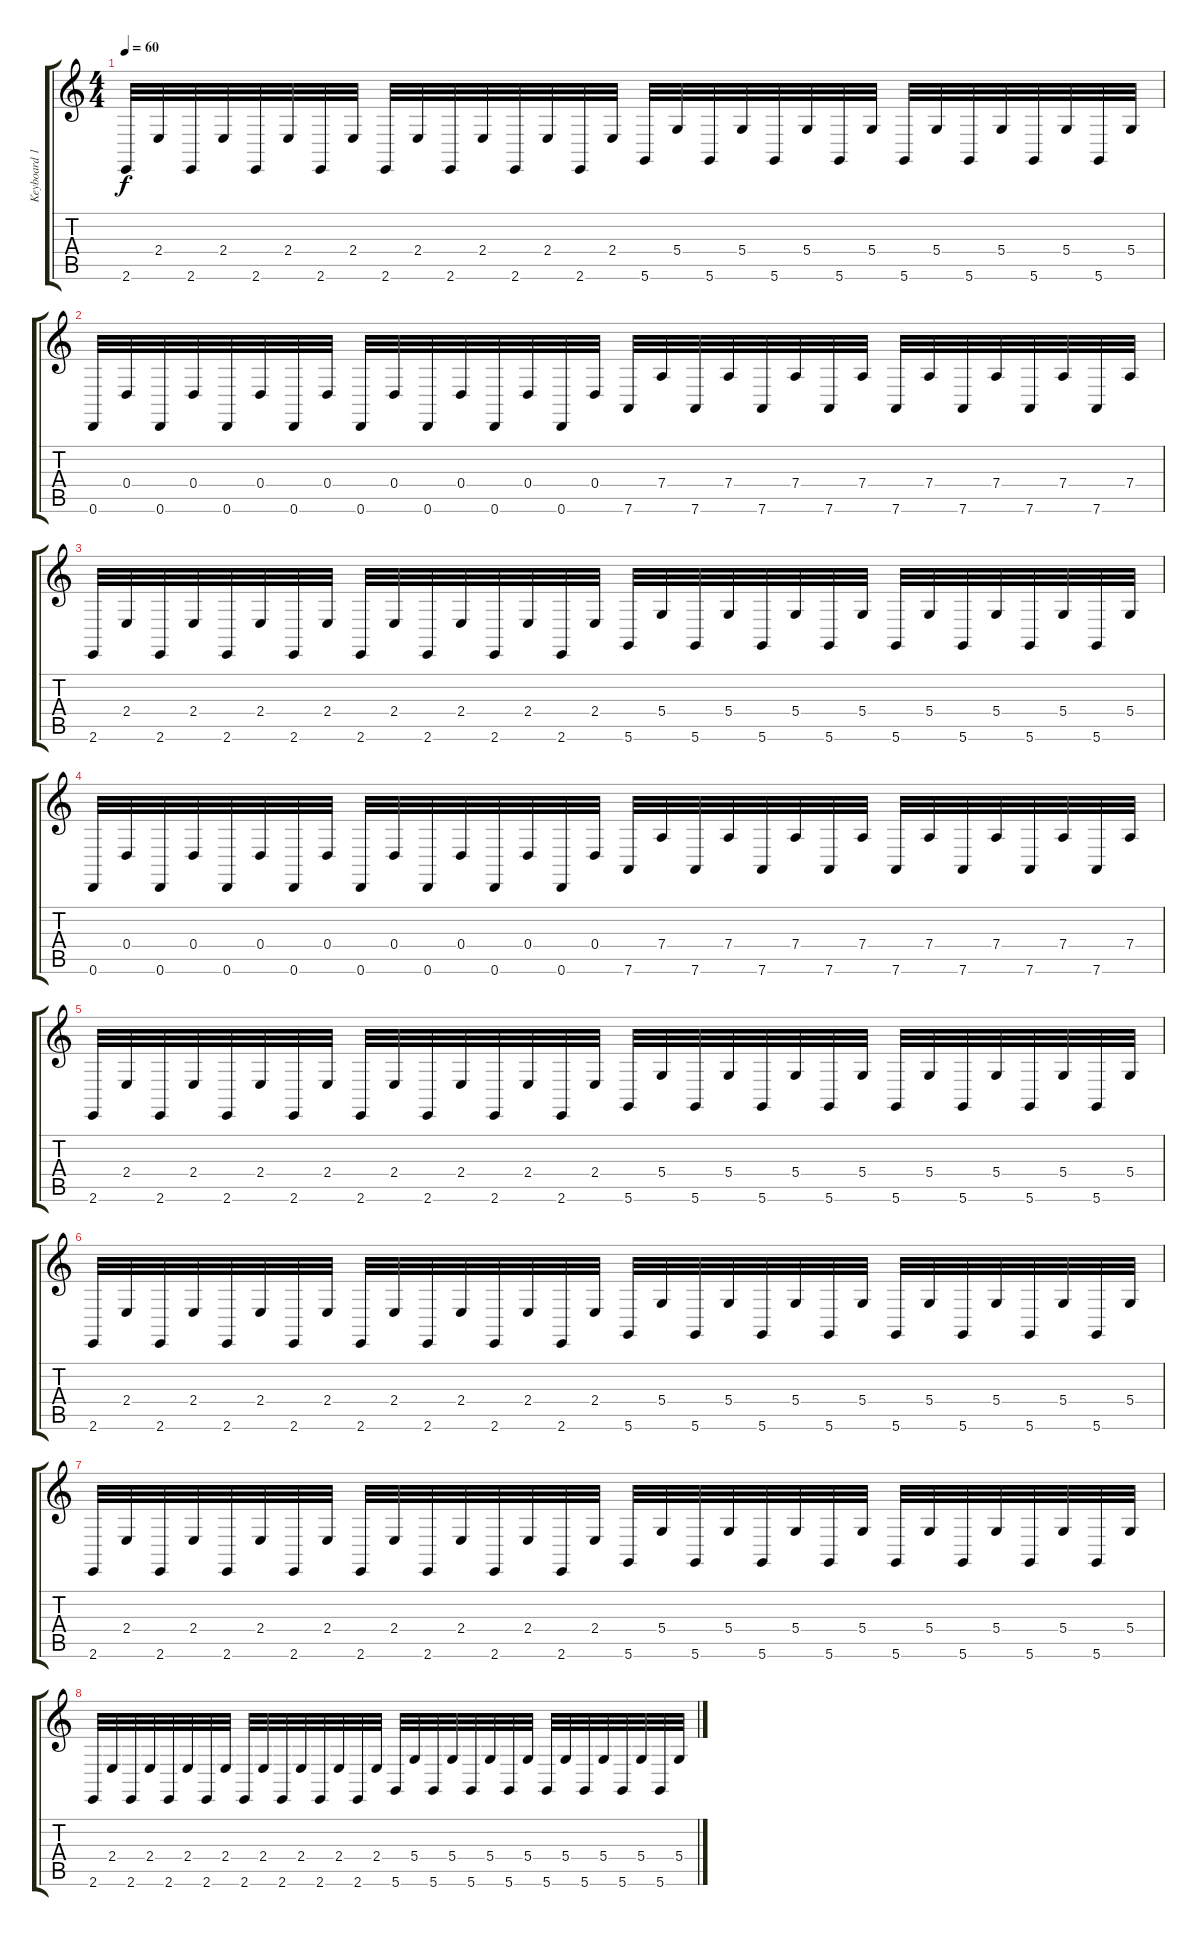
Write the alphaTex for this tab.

\track ("Keyboard 1" "Keyboard 1") {instrument lead8bassandlead}
\staff {score tabs}
\tuning (E4 B3 G3 D3 A2 D2) {hide}
\ts (4 4)
\tempo 60
\clef g2
\ks c
2.6.32{dy f} 2.4.32 2.6.32 2.4.32 2.6.32 2.4.32 2.6.32 2.4.32 2.6.32 2.4.32 2.6.32 2.4.32 2.6.32 2.4.32 2.6.32 2.4.32 5.6.32 5.4.32 5.6.32 5.4.32 5.6.32 5.4.32 5.6.32 5.4.32 5.6.32 5.4.32 5.6.32 5.4.32 5.6.32 5.4.32 5.6.32 5.4.32 |
0.6.32 0.4.32 0.6.32 0.4.32 0.6.32 0.4.32 0.6.32 0.4.32 0.6.32 0.4.32 0.6.32 0.4.32 0.6.32 0.4.32 0.6.32 0.4.32 7.6.32 7.4.32 7.6.32 7.4.32 7.6.32 7.4.32 7.6.32 7.4.32 7.6.32 7.4.32 7.6.32 7.4.32 7.6.32 7.4.32 7.6.32 7.4.32 |
2.6.32 2.4.32 2.6.32 2.4.32 2.6.32 2.4.32 2.6.32 2.4.32 2.6.32 2.4.32 2.6.32 2.4.32 2.6.32 2.4.32 2.6.32 2.4.32 5.6.32 5.4.32 5.6.32 5.4.32 5.6.32 5.4.32 5.6.32 5.4.32 5.6.32 5.4.32 5.6.32 5.4.32 5.6.32 5.4.32 5.6.32 5.4.32 |
0.6.32 0.4.32 0.6.32 0.4.32 0.6.32 0.4.32 0.6.32 0.4.32 0.6.32 0.4.32 0.6.32 0.4.32 0.6.32 0.4.32 0.6.32 0.4.32 7.6.32 7.4.32 7.6.32 7.4.32 7.6.32 7.4.32 7.6.32 7.4.32 7.6.32 7.4.32 7.6.32 7.4.32 7.6.32 7.4.32 7.6.32 7.4.32 |
2.6.32 2.4.32 2.6.32 2.4.32 2.6.32 2.4.32 2.6.32 2.4.32 2.6.32 2.4.32 2.6.32 2.4.32 2.6.32 2.4.32 2.6.32 2.4.32 5.6.32 5.4.32 5.6.32 5.4.32 5.6.32 5.4.32 5.6.32 5.4.32 5.6.32 5.4.32 5.6.32 5.4.32 5.6.32 5.4.32 5.6.32 5.4.32 |
2.6.32 2.4.32 2.6.32 2.4.32 2.6.32 2.4.32 2.6.32 2.4.32 2.6.32 2.4.32 2.6.32 2.4.32 2.6.32 2.4.32 2.6.32 2.4.32 5.6.32 5.4.32 5.6.32 5.4.32 5.6.32 5.4.32 5.6.32 5.4.32 5.6.32 5.4.32 5.6.32 5.4.32 5.6.32 5.4.32 5.6.32 5.4.32 |
2.6.32 2.4.32 2.6.32 2.4.32 2.6.32 2.4.32 2.6.32 2.4.32 2.6.32 2.4.32 2.6.32 2.4.32 2.6.32 2.4.32 2.6.32 2.4.32 5.6.32 5.4.32 5.6.32 5.4.32 5.6.32 5.4.32 5.6.32 5.4.32 5.6.32 5.4.32 5.6.32 5.4.32 5.6.32 5.4.32 5.6.32 5.4.32 |
2.6.32 2.4.32 2.6.32 2.4.32 2.6.32 2.4.32 2.6.32 2.4.32 2.6.32 2.4.32 2.6.32 2.4.32 2.6.32 2.4.32 2.6.32 2.4.32 5.6.32 5.4.32 5.6.32 5.4.32 5.6.32 5.4.32 5.6.32 5.4.32 5.6.32 5.4.32 5.6.32 5.4.32 5.6.32 5.4.32 5.6.32 5.4.32
